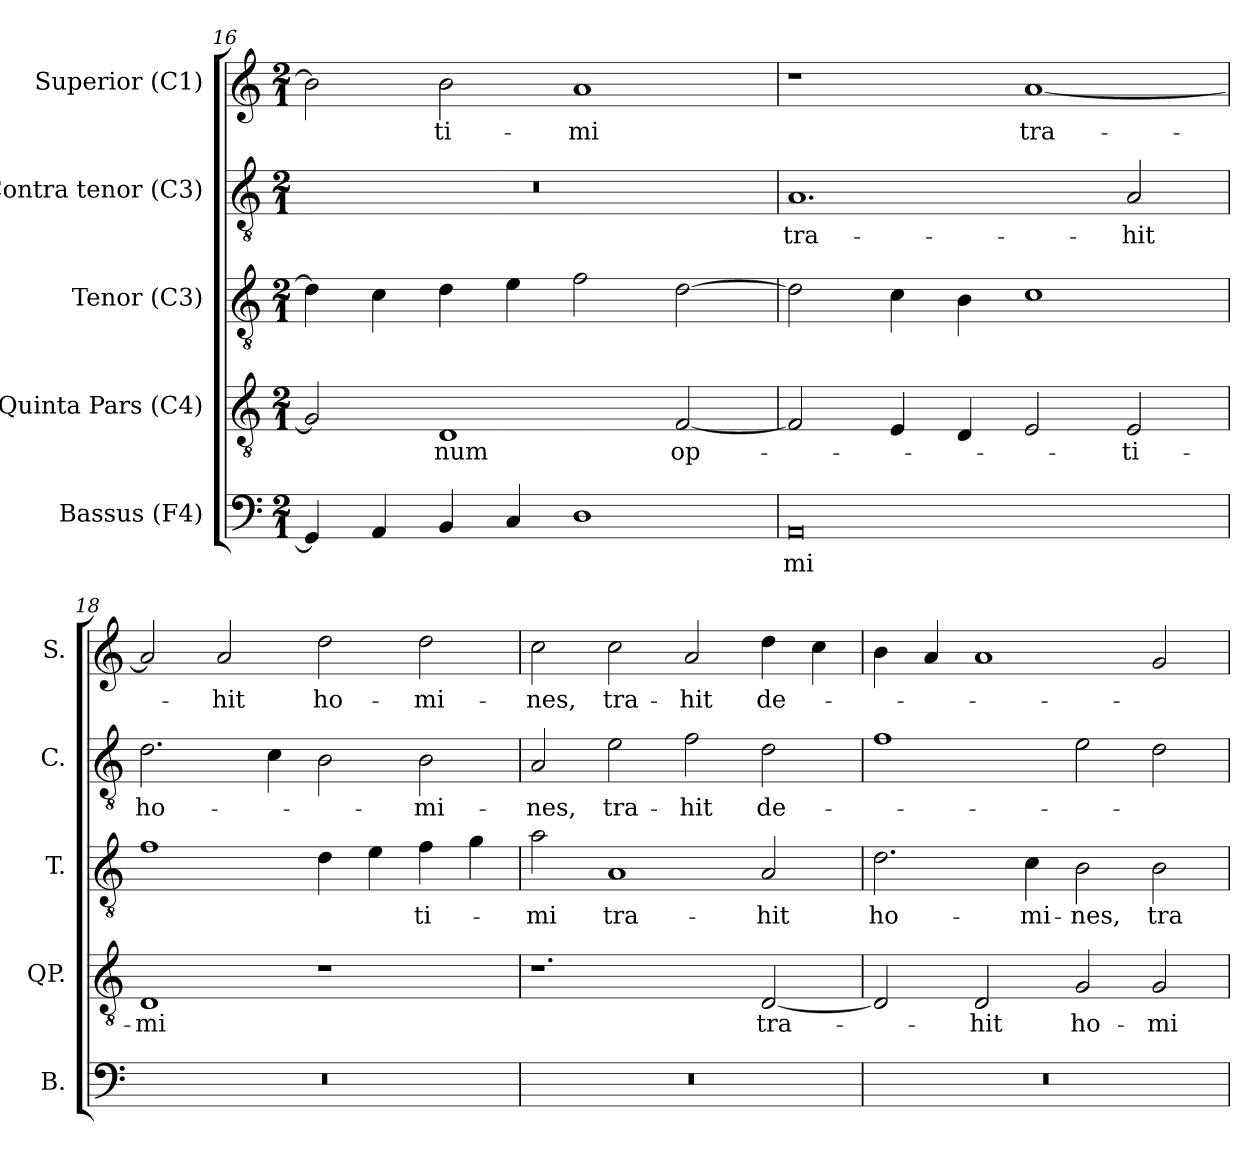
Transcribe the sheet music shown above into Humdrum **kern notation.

**kern	**text	**kern	**text	**kern	**text	**kern	**text	**kern	**text
*part5	*part5	*part4	*part4	*part3	*part3	*part2	*part2	*part1	*part1
*staff5	*staff5	*staff4	*staff4	*staff3	*staff3	*staff2	*staff2	*staff1	*staff1
*I"Bassus (F4)	*	*I"Quinta Pars (C4)	*	*I"Tenor (C3)	*	*I"Contra tenor (C3)	*	*I"Superior (C1)	*
*I'B.	*	*I'QP.	*	*I'T.	*	*I'C.	*	*I'S.	*
!!LO:PB:g=z
*clefF4	*	*clefGv2	*	*clefGv2	*	*clefGv2	*	*clefG2	*
*	*	*	*	*ITrd7c12	*	*ITrd7c12	*	*	*
*k[]	*	*k[]	*	*k[]	*	*k[]	*	*k[]	*
*C:	*	*C:	*	*C:	*	*C:	*	*C:	*
*M2/1	*	*M2/1	*	*M2/1	*	*M2/1	*	*M2/1	*
=16	=16	=16	=16	=16	=16	=16	=16	=16	=16
!	!	!	!	!	!	!LO:N:vis=1	!	!	!
4GGi/]	.	2Gi/]	.	4Di\]	.	0r	.	2bi\]	.
4AAi/	.	.	.	4Ci\	.	.	.	.	.
!	!	!	!LO:LY:b:color=#000000	!	!	!	!	!	!
!	!	!	!	!	!	!	!	!	!LO:LY:b:color=#000000
4BBi/	.	1Di	-num	4Di\	.	.	.	2bi\	-ti-
4Ci/	.	.	.	4Ei\	.	.	.	.	.
!	!	!	!	!	!	!	!	!	!LO:LY:b:color=#000000
1Di	.	.	.	2Fi\	.	.	.	1ai	-mi
!	!	!	!LO:LY:b:color=#000000	!	!	!	!	!	!
.	.	[2Fi/	op-	[2Di\	.	.	.	.	.
=17	=17	=17	=17	=17	=17	=17	=17	=17	=17
!	!LO:LY:b:color=#000000	!	!	!	!	!	!	!	!
!	!	!	!	!	!	!	!LO:LY:b:color=#000000	!	!
0AAi	-mi	2Fi/]	.	2Di\]	.	1.AAi	tra-	1r	.
.	.	4Ei/	.	4Ci\	.	.	.	.	.
.	.	4Di/	.	4BBi\	.	.	.	.	.
!	!	!	!	!	!	!	!	!	!LO:LY:b:color=#000000
.	.	2Ei/	.	1Ci	.	.	.	[1ai	tra-
!	!	!	!LO:LY:b:color=#000000	!	!	!	!	!	!
!	!	!	!	!	!	!	!LO:LY:b:color=#000000	!	!
.	.	2Ei/	-ti-	.	.	2AAi/	-hit	.	.
=18	=18	=18	=18	=18	=18	=18	=18	=18	=18
!LO:N:vis=1	!	!	!	!	!	!	!	!	!
!	!	!	!LO:LY:b:color=#000000	!	!	!	!	!	!
!	!	!	!	!	!	!	!LO:LY:b:color=#000000	!	!
0r	.	1Di	-mi	1Fi	.	2.Di\	ho-	2ai/]	.
!	!	!	!	!	!	!	!	!	!LO:LY:b:color=#000000
.	.	.	.	.	.	.	.	2ai/	-hit
.	.	.	.	.	.	4Ci\	.	.	.
!	!	!	!	!	!	!	!	!	!LO:LY:b:color=#000000
.	.	1r	.	4Di\	.	2BBi\	.	2ddi\	ho-
.	.	.	.	4Ei\	.	.	.	.	.
!	!	!	!	!	!LO:LY:b:color=#000000	!	!	!	!
!	!	!	!	!	!	!	!LO:LY:b:color=#000000	!	!
!	!	!	!	!	!	!	!	!	!LO:LY:b:color=#000000
.	.	.	.	4Fi\	-ti-	2BBi\	-mi-	2ddi\	-mi-
.	.	.	.	4Gi\	.	.	.	.	.
=19	=19	=19	=19	=19	=19	=19	=19	=19	=19
!LO:N:vis=1	!	!	!	!	!	!	!	!	!
!	!	!	!	!	!LO:LY:b:color=#000000	!	!	!	!
!	!	!	!	!	!	!	!LO:LY:b:color=#000000	!	!
!	!	!	!	!	!	!	!	!	!LO:LY:b:color=#000000
0r	.	1.r	.	2Ai\	-mi	2AAi/	-nes,	2cci\	-nes,
!	!	!	!	!	!LO:LY:b:color=#000000	!	!	!	!
!	!	!	!	!	!	!	!LO:LY:b:color=#000000	!	!
!	!	!	!	!	!	!	!	!	!LO:LY:b:color=#000000
.	.	.	.	1AAi	tra-	2Ei\	tra-	2cci\	tra-
!	!	!	!	!	!	!	!LO:LY:b:color=#000000	!	!
!	!	!	!	!	!	!	!	!	!LO:LY:b:color=#000000
.	.	.	.	.	.	2Fi\	-hit	2ai/	-hit
!	!	!	!LO:LY:b:color=#000000	!	!	!	!	!	!
!	!	!	!	!	!LO:LY:b:color=#000000	!	!	!	!
!	!	!	!	!	!	!	!LO:LY:b:color=#000000	!	!
!	!	!	!	!	!	!	!	!	!LO:LY:b:color=#000000
.	.	[2Di/	tra-	2AAi/	-hit	2Di\	de-	4ddi\	de-
.	.	.	.	.	.	.	.	4cci\	.
=20	=20	=20	=20	=20	=20	=20	=20	=20	=20
!LO:N:vis=1	!	!	!	!	!	!	!	!	!
!	!	!	!	!	!LO:LY:b:color=#000000	!	!	!	!
0r	.	2Di/]	.	2.Di\	ho-	1Fi	.	4bi\	.
.	.	.	.	.	.	.	.	4ai/	.
!	!	!	!LO:LY:b:color=#000000	!	!	!	!	!	!
.	.	2Di/	-hit	.	.	.	.	1ai	.
!	!	!	!	!	!LO:LY:b:color=#000000	!	!	!	!
.	.	.	.	4Ci\	-mi-	.	.	.	.
!	!	!	!LO:LY:b:color=#000000	!	!	!	!	!	!
!	!	!	!	!	!LO:LY:b:color=#000000	!	!	!	!
.	.	2Gi/	ho-	2BBi\	-nes,	2Ei\	.	.	.
!	!	!	!LO:LY:b:color=#000000	!	!	!	!	!	!
!	!	!	!	!	!LO:LY:b:color=#000000	!	!	!	!
.	.	2Gi/	-mi-	2BBi\	tra-	2Di\	.	2gi/	.
=	=	=	=	=	=	=	=	=	=
*-	*-	*-	*-	*-	*-	*-	*-	*-	*-
